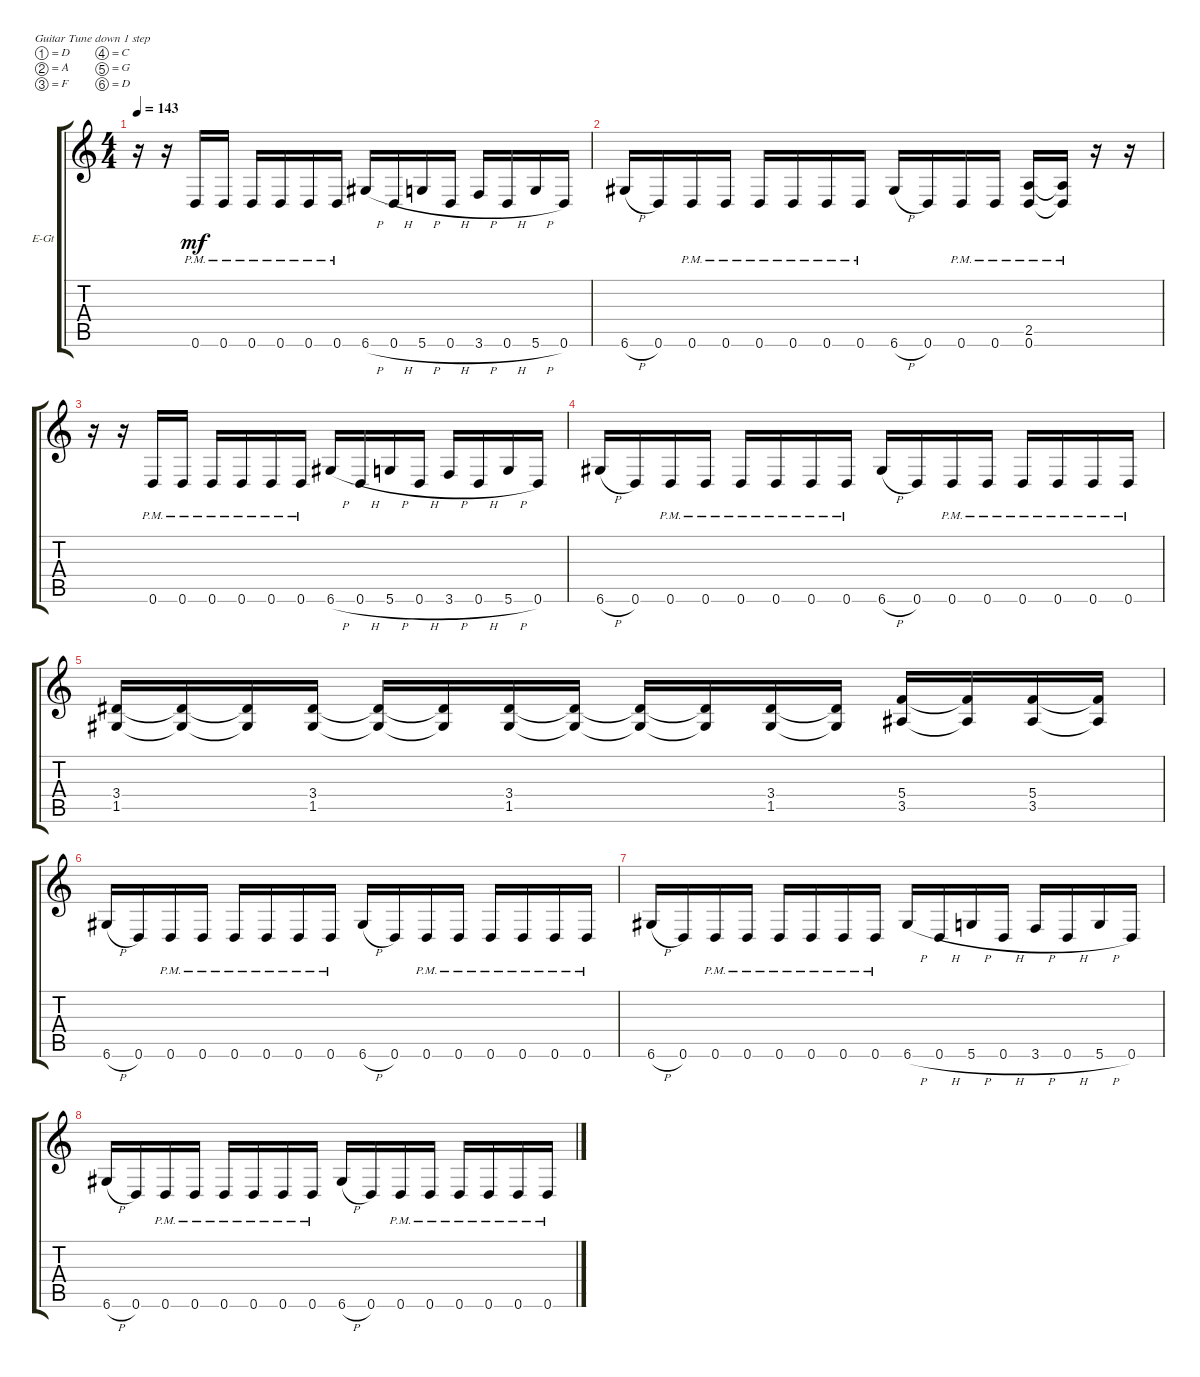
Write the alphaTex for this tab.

\defaultSystemsLayout 4
\bracketExtendMode groupsimilarinstruments
\firstSystemTrackNameOrientation horizontal
\otherSystemsTrackNameOrientation horizontal
\track ("Electric Guitar" "E-Gt") {instrument distortionguitar}
\staff {score tabs}
\tuning (D4 A3 F3 C3 G2 D2)
\ts (4 4)
\tempo 143
\clef g2
\ks c
r.16{dy mf} r.16 0.6{pm}.16 0.6{pm}.16 0.6{pm}.16 0.6{pm}.16 0.6{pm}.16 0.6{pm}.16 6.6{h}.16 0.6{h}.16 5.6{h}.16 0.6{h}.16 3.6{h}.16 0.6{h}.16 5.6{h}.16 0.6.16 |
6.6{h}.16 0.6.16 0.6{pm}.16 0.6{pm}.16 0.6{pm}.16 0.6{pm}.16 0.6{pm}.16 0.6{pm}.16 6.6{h}.16 0.6.16 0.6{pm}.16 0.6{pm}.16 (0.6{pm} 2.5{pm}).16 (0.6{pm t} 2.5{pm t}).16 r.16 r.16 |
r.16 r.16 0.6{pm}.16 0.6{pm}.16 0.6{pm}.16 0.6{pm}.16 0.6{pm}.16 0.6{pm}.16 6.6{h}.16 0.6{h}.16 5.6{h}.16 0.6{h}.16 3.6{h}.16 0.6{h}.16 5.6{h}.16 0.6.16 |
6.6{h}.16 0.6.16 0.6{pm}.16 0.6{pm}.16 0.6{pm}.16 0.6{pm}.16 0.6{pm}.16 0.6{pm}.16 6.6{h}.16 0.6.16 0.6{pm}.16 0.6{pm}.16 0.6{pm}.16 0.6{pm}.16 0.6{pm}.16 0.6{pm}.16 |
(1.5 3.4).16 (1.5{t} 3.4{t}).16 (1.5{t} 3.4{t}).16 (1.5 3.4).16 (3.4{t} 1.5{t}).16 (3.4{t} 1.5{t}).16 (1.5 3.4).16 (1.5{t} 3.4{t}).16 (1.5{t} 3.4{t}).16 (1.5{t} 3.4{t}).16 (1.5 3.4).16 (3.4{t} 1.5{t}).16 (3.5 5.4).16 (3.5{t} 5.4{t}).16 (3.5 5.4).16 (5.4{t} 3.5{t}).16 |
6.6{h}.16 0.6.16 0.6{pm}.16 0.6{pm}.16 0.6{pm}.16 0.6{pm}.16 0.6{pm}.16 0.6{pm}.16 6.6{h}.16 0.6.16 0.6{pm}.16 0.6{pm}.16 0.6{pm}.16 0.6{pm}.16 0.6{pm}.16 0.6{pm}.16 |
6.6{h}.16 0.6.16 0.6{pm}.16 0.6{pm}.16 0.6{pm}.16 0.6{pm}.16 0.6{pm}.16 0.6{pm}.16 6.6{h}.16 0.6{h}.16 5.6{h}.16 0.6{h}.16 3.6{h}.16 0.6{h}.16 5.6{h}.16 0.6.16 |
6.6{h}.16 0.6.16 0.6{pm}.16 0.6{pm}.16 0.6{pm}.16 0.6{pm}.16 0.6{pm}.16 0.6{pm}.16 6.6{h}.16 0.6.16 0.6{pm}.16 0.6{pm}.16 0.6{pm}.16 0.6{pm}.16 0.6{pm}.16 0.6{pm}.16
